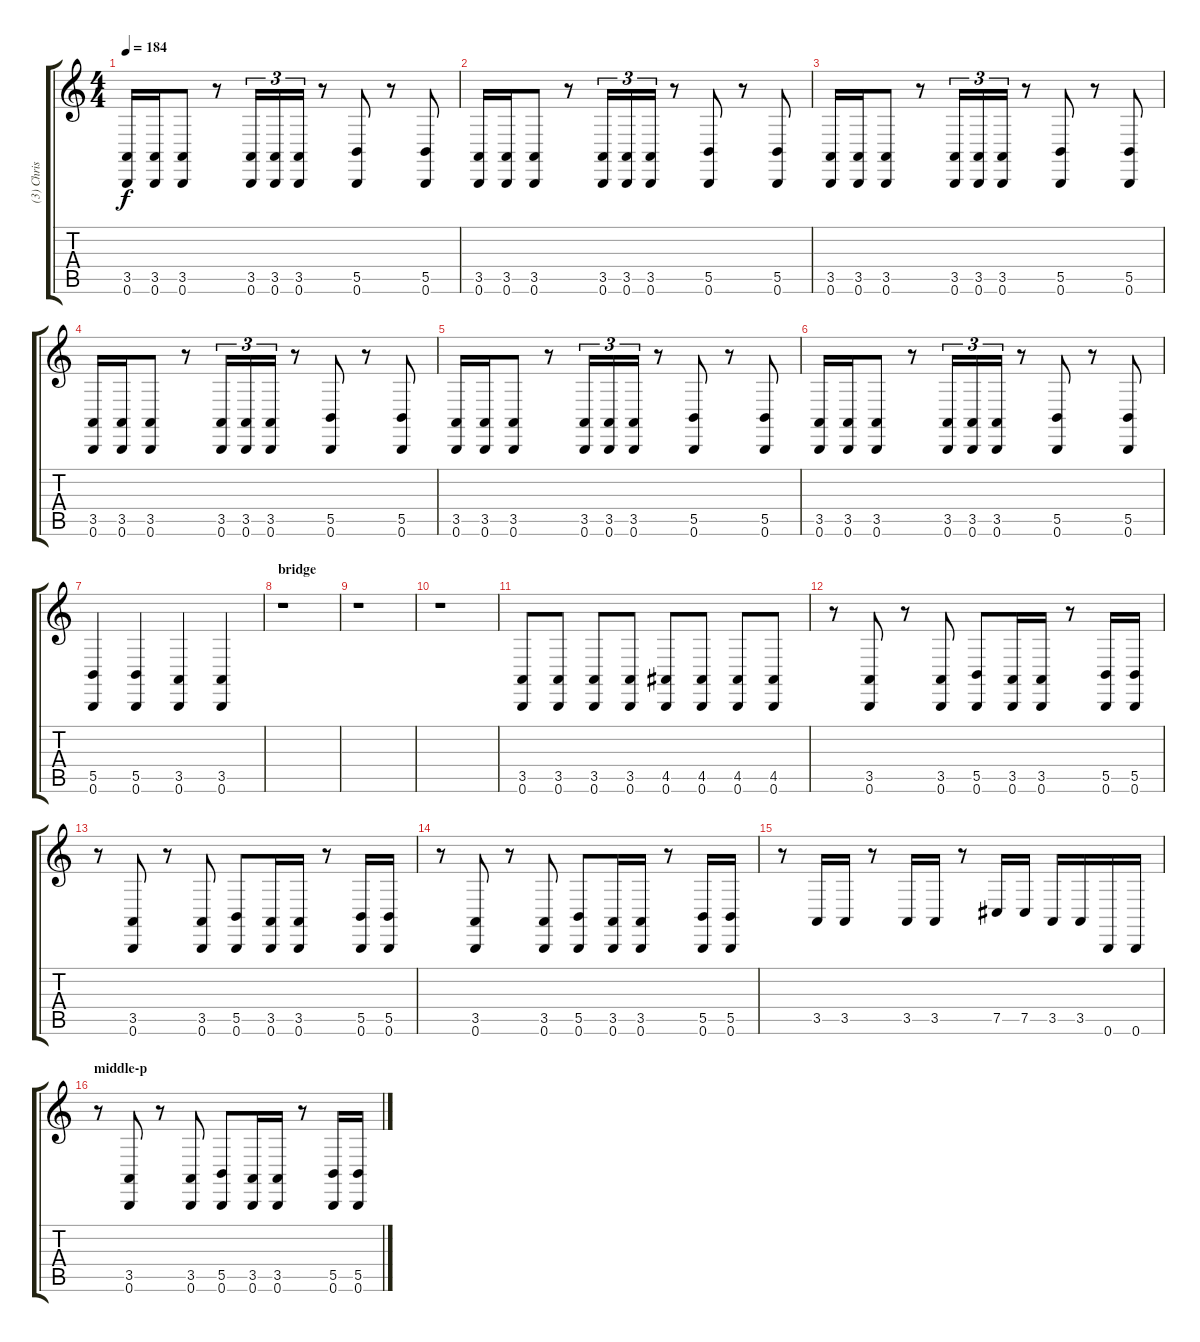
\track ("(3) Chris - drum I" "(3) Chris ") {instrument melodictom}
\staff {score tabs}
\tuning (Db4 Ab3 E3 B2 Gb2 B1) {hide}
\ts (4 4)
\tempo 184
\clef g2
\ks c
(3.5 0.6).16{dy f} (3.5 0.6).16 (3.5 0.6).8 r.8 (3.5 0.6).16{tu (3 2)} (3.5 0.6).16{tu (3 2)} (3.5 0.6).16{tu (3 2)} r.8 (5.5 0.6).8 r.8 (5.5 0.6).8 |
(3.5 0.6).16 (3.5 0.6).16 (3.5 0.6).8 r.8 (3.5 0.6).16{tu (3 2)} (3.5 0.6).16{tu (3 2)} (3.5 0.6).16{tu (3 2)} r.8 (5.5 0.6).8 r.8 (5.5 0.6).8 |
(3.5 0.6).16 (3.5 0.6).16 (3.5 0.6).8 r.8 (3.5 0.6).16{tu (3 2)} (3.5 0.6).16{tu (3 2)} (3.5 0.6).16{tu (3 2)} r.8 (5.5 0.6).8 r.8 (5.5 0.6).8 |
(3.5 0.6).16 (3.5 0.6).16 (3.5 0.6).8 r.8 (3.5 0.6).16{tu (3 2)} (3.5 0.6).16{tu (3 2)} (3.5 0.6).16{tu (3 2)} r.8 (5.5 0.6).8 r.8 (5.5 0.6).8 |
(3.5 0.6).16 (3.5 0.6).16 (3.5 0.6).8 r.8 (3.5 0.6).16{tu (3 2)} (3.5 0.6).16{tu (3 2)} (3.5 0.6).16{tu (3 2)} r.8 (5.5 0.6).8 r.8 (5.5 0.6).8 |
(3.5 0.6).16 (3.5 0.6).16 (3.5 0.6).8 r.8 (3.5 0.6).16{tu (3 2)} (3.5 0.6).16{tu (3 2)} (3.5 0.6).16{tu (3 2)} r.8 (5.5 0.6).8 r.8 (5.5 0.6).8 |
(5.5 0.6).4 (5.5 0.6).4 (3.5 0.6).4 (3.5 0.6).4 |
\section ("" "bridge")
r.1 |
r.1 |
r.1 |
(3.5 0.6).8 (3.5 0.6).8 (3.5 0.6).8 (3.5 0.6).8 (4.5 0.6).8 (4.5 0.6).8 (4.5 0.6).8 (4.5 0.6).8 |
r.8 (3.5 0.6).8 r.8 (3.5 0.6).8 (5.5 0.6).8 (3.5 0.6).16 (3.5 0.6).16 r.8 (5.5 0.6).16 (5.5 0.6).16 |
r.8 (3.5 0.6).8 r.8 (3.5 0.6).8 (5.5 0.6).8 (3.5 0.6).16 (3.5 0.6).16 r.8 (5.5 0.6).16 (5.5 0.6).16 |
r.8 (3.5 0.6).8 r.8 (3.5 0.6).8 (5.5 0.6).8 (3.5 0.6).16 (3.5 0.6).16 r.8 (5.5 0.6).16 (5.5 0.6).16 |
r.8 3.5.16 3.5.16 r.8 3.5.16 3.5.16 r.8 7.5.16 7.5.16 3.5.16 3.5.16 0.6.16 0.6.16 |
\section ("" "middle-p")
r.8 (3.5 0.6).8 r.8 (3.5 0.6).8 (5.5 0.6).8 (3.5 0.6).16 (3.5 0.6).16 r.8 (5.5 0.6).16 (5.5 0.6).16
